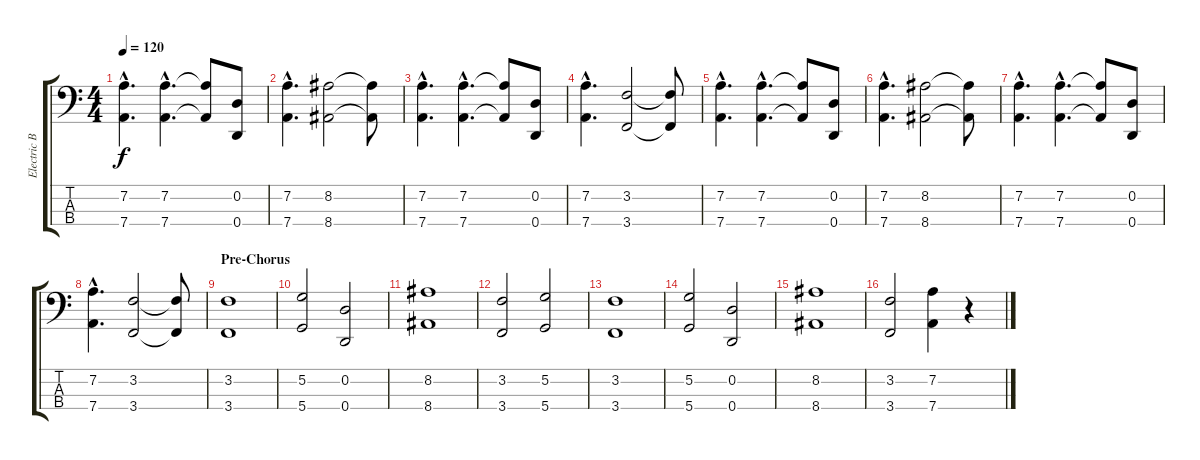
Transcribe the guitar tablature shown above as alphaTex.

\track ("Electric Bass (pick)" "Electric B") {instrument electricbasspick}
\staff {score tabs}
\tuning (G2 D2 A1 D1) {hide}
\ts (4 4)
\tempo 120
\clef f4
\ks c
(7.2{hac} 7.4{hac}).4{d dy f} (7.2{hac} 7.4{hac}).4{d} (7.2{t} 7.4{t}).8 (0.2 0.4).8 |
(7.2{hac} 7.4{hac}).4{d} (8.2 8.4).2 (8.2{t} 8.4{t}).8 |
(7.2{hac} 7.4{hac}).4{d} (7.2{hac} 7.4{hac}).4{d} (7.2{t} 7.4{t}).8 (0.2 0.4).8 |
(7.2{hac} 7.4{hac}).4{d} (3.2 3.4).2 (3.2{t} 3.4{t}).8 |
(7.2{hac} 7.4{hac}).4{d} (7.2{hac} 7.4{hac}).4{d} (7.2{t} 7.4{t}).8 (0.2 0.4).8 |
(7.2{hac} 7.4{hac}).4{d} (8.2 8.4).2 (8.2{t} 8.4{t}).8 |
(7.2{hac} 7.4{hac}).4{d} (7.2{hac} 7.4{hac}).4{d} (7.2{t} 7.4{t}).8 (0.2 0.4).8 |
(7.2{hac} 7.4{hac}).4{d} (3.2 3.4).2 (3.2{t} 3.4{t}).8 |
\section ("" "Pre-Chorus")
(3.2 3.4).1 |
(5.2 5.4).2 (0.2 0.4).2 |
(8.2 8.4).1 |
(3.2 3.4).2 (5.2 5.4).2 |
(3.2 3.4).1 |
(5.2 5.4).2 (0.2 0.4).2 |
(8.2 8.4).1 |
(3.2 3.4).2 (7.2 7.4).4 r.4
